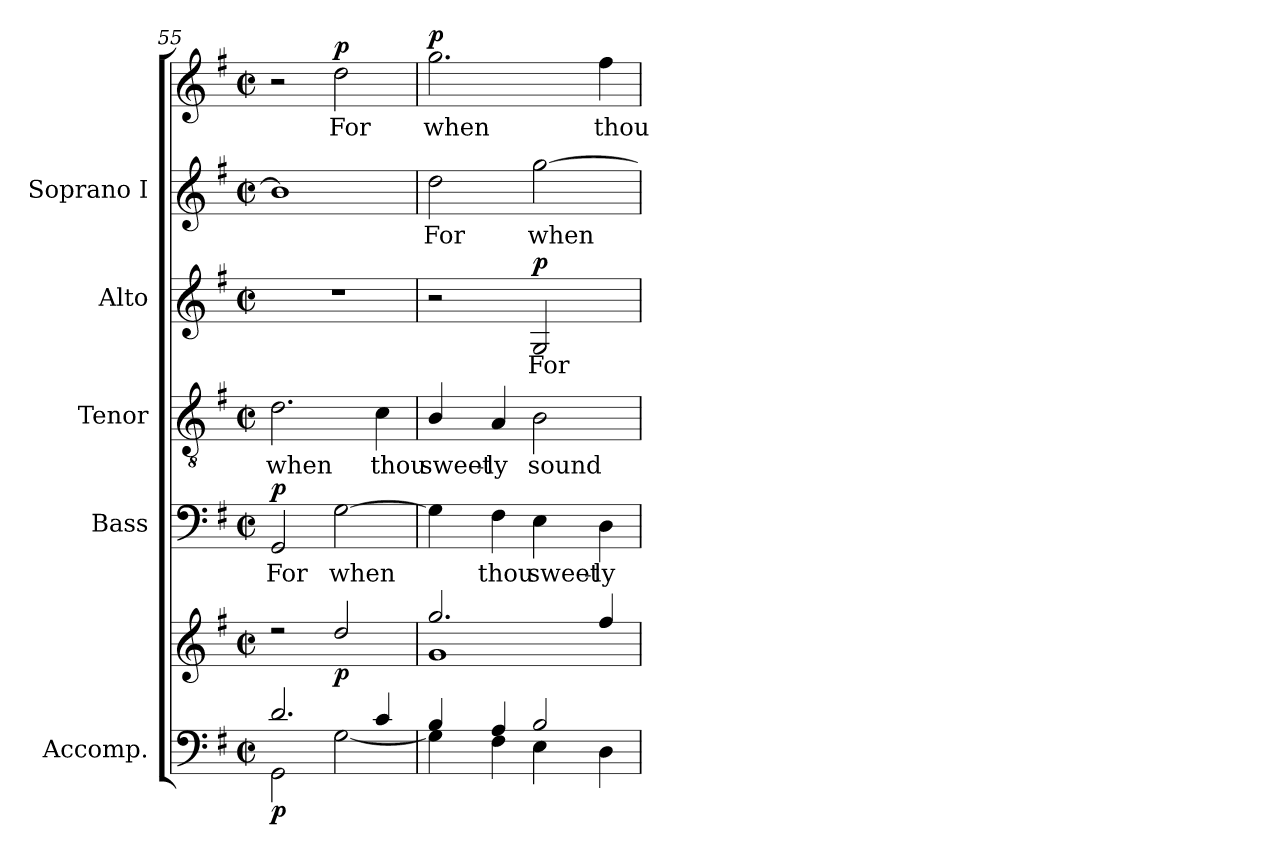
**kern	**kern	**dynam	**kern	**text	**dynam	**kern	**text	**kern	**text	**dynam	**kern	**text	**kern	**text	**dynam
*part5	*part5	*part5	*part4	*part4	*part4	*part3	*part3	*part2	*part2	*part2	*part1	*part1	*part1	*part1	*part1
*staff7	*staff6	*staff6/7	*staff5	*staff5	*staff5	*staff4	*staff4	*staff3	*staff3	*staff3	*staff2	*staff2	*staff1	*staff1	*staff1/2
*I"Accomp.	*	*	*I"Bass	*	*	*I"Tenor	*	*I"Alto	*	*	*I"Soprano I	*	*	*	*
*	*	*	*I'B	*	*	*I'T	*	*I'A	*	*	*I'S	*	*	*	*
*clefF4	*clefG2	*	*clefF4	*	*	*clefGv2	*	*clefG2	*	*	*clefG2	*	*clefG2	*	*
*k[f#]	*k[f#]	*	*k[f#]	*	*	*k[f#]	*	*k[f#]	*	*	*k[f#]	*	*k[f#]	*	*
*G:	*G:	*	*G:	*	*	*G:	*	*G:	*	*	*G:	*	*G:	*	*
*M2/2	*M2/2	*	*M2/2	*	*	*M2/2	*	*M2/2	*	*	*M2/2	*	*M2/2	*	*
*met(c|)	*met(c|)	*	*met(c|)	*	*	*met(c|)	*	*met(c|)	*	*	*met(c|)	*	*met(c|)	*	*
=55	=55	=55	=55	=55	=55	=55	=55	=55	=55	=55	=55	=55	=55	=55	=55
*^	*^	*	*	*	*	*	*	*	*	*	*	*	*	*	*
!	!	!	!	!LO:DY:b=2	!	!LO:LY:b	!LO:DY:b	!	!LO:LY:b	!	!	!	!	!	!	!	!
2.d/	2GG\	2r	1ryy	p	2GG	For	p	2.d	when	1r	.	.	1b]	.	2r	.	.
!	!	!	!	!LO:DY:b	!	!LO:LY:b	!	!	!	!	!	!	!	!	!	!LO:LY:b	!LO:DY:b
.	[2G\	2dd	.	p	[2G	when	.	.	.	.	.	.	.	.	2dd	For	p
!	!	!	!	!	!	!	!	!	!LO:LY:b	!	!	!	!	!	!	!	!
4c/	.	.	.	.	.	.	.	4c	thou	.	.	.	.	.	.	.	.
=56	=56	=56	=56	=56	=56	=56	=56	=56	=56	=56	=56	=56	=56	=56	=56	=56	=56
!	!	!	!	!	!	!	!	!	!LO:LY:b	!	!	!	!	!LO:LY:b	!	!LO:LY:b	!LO:DY:b=2
4B/	4G\]	2.gg/	1g\	.	4G]	.	.	4B/	sweet-	2r	.	.	2dd	For	2.gg	when	p
!	!	!	!	!	!	!LO:LY:b	!	!	!LO:LY:b	!	!	!	!	!	!	!	!
4A/	4F#\	.	.	.	4F#	thou	.	4A	-ly	.	.	.	.	.	.	.	.
!	!	!	!	!	!	!LO:LY:b	!	!	!LO:LY:b	!	!LO:LY:b	!LO:DY:b	!	!LO:LY:b	!	!	!
2B/	4E\	.	.	.	4E	sweet-	.	2B	sound-	2G	For	p	[2gg	when	.	.	.
!	!	!	!	!	!	!LO:LY:b	!	!	!	!	!	!	!	!	!	!LO:LY:b	!
.	4D\	4ff#/	.	.	4D	-ly	.	.	.	.	.	.	.	.	4ff#	thou	.
*v	*v	*	*	*	*	*	*	*	*	*	*	*	*	*	*	*	*
*	*v	*v	*	*	*	*	*	*	*	*	*	*	*	*	*	*
=	=	=	=	=	=	=	=	=	=	=	=	=	=	=	=
*-	*-	*-	*-	*-	*-	*-	*-	*-	*-	*-	*-	*-	*-	*-	*-
